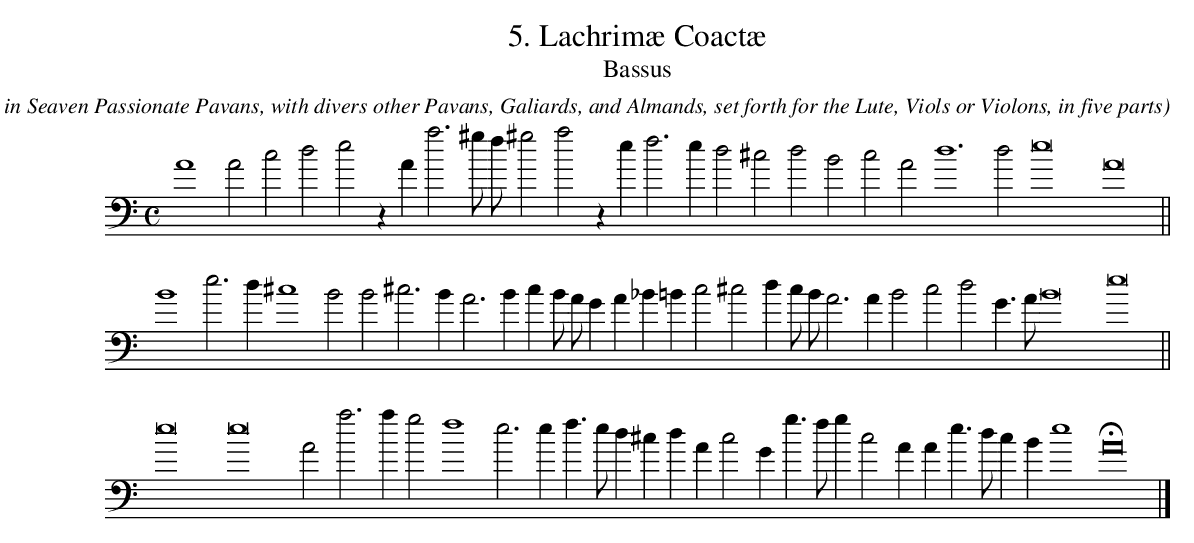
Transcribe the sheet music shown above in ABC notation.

X:1
T:5. Lachrim\ae Coact\ae
T:Bassus
C: John Dowland
O: From Lachrim\ae, or Seaven Teares figured in Seaven Passionate Pavans, with divers other Pavans, Galiards, and Almands, set forth for the Lute, Viols or Violons, in five parts
L:1/4
M:C
K:Amin bass
A4 A2 c2 d2 e2 z A a3 ^g/ f/ ^g2 a2 z e f3 e d2 ^c2 d2 B2 c2 A2 d6 d2 e8 A8 ||
B4 e3 d ^c4 B2 B2 ^c3 B A3 B c B/ A/ G A _B =B c2 ^c2 d c/ B/ A3 A B2 c2 d2 G > A B8 e8 ||
e8 e8 A2 a3 a g2 f4 e3 e f > e d ^c d A c2 G g > f g c2 A A e > d c B e4 HA8 |]
